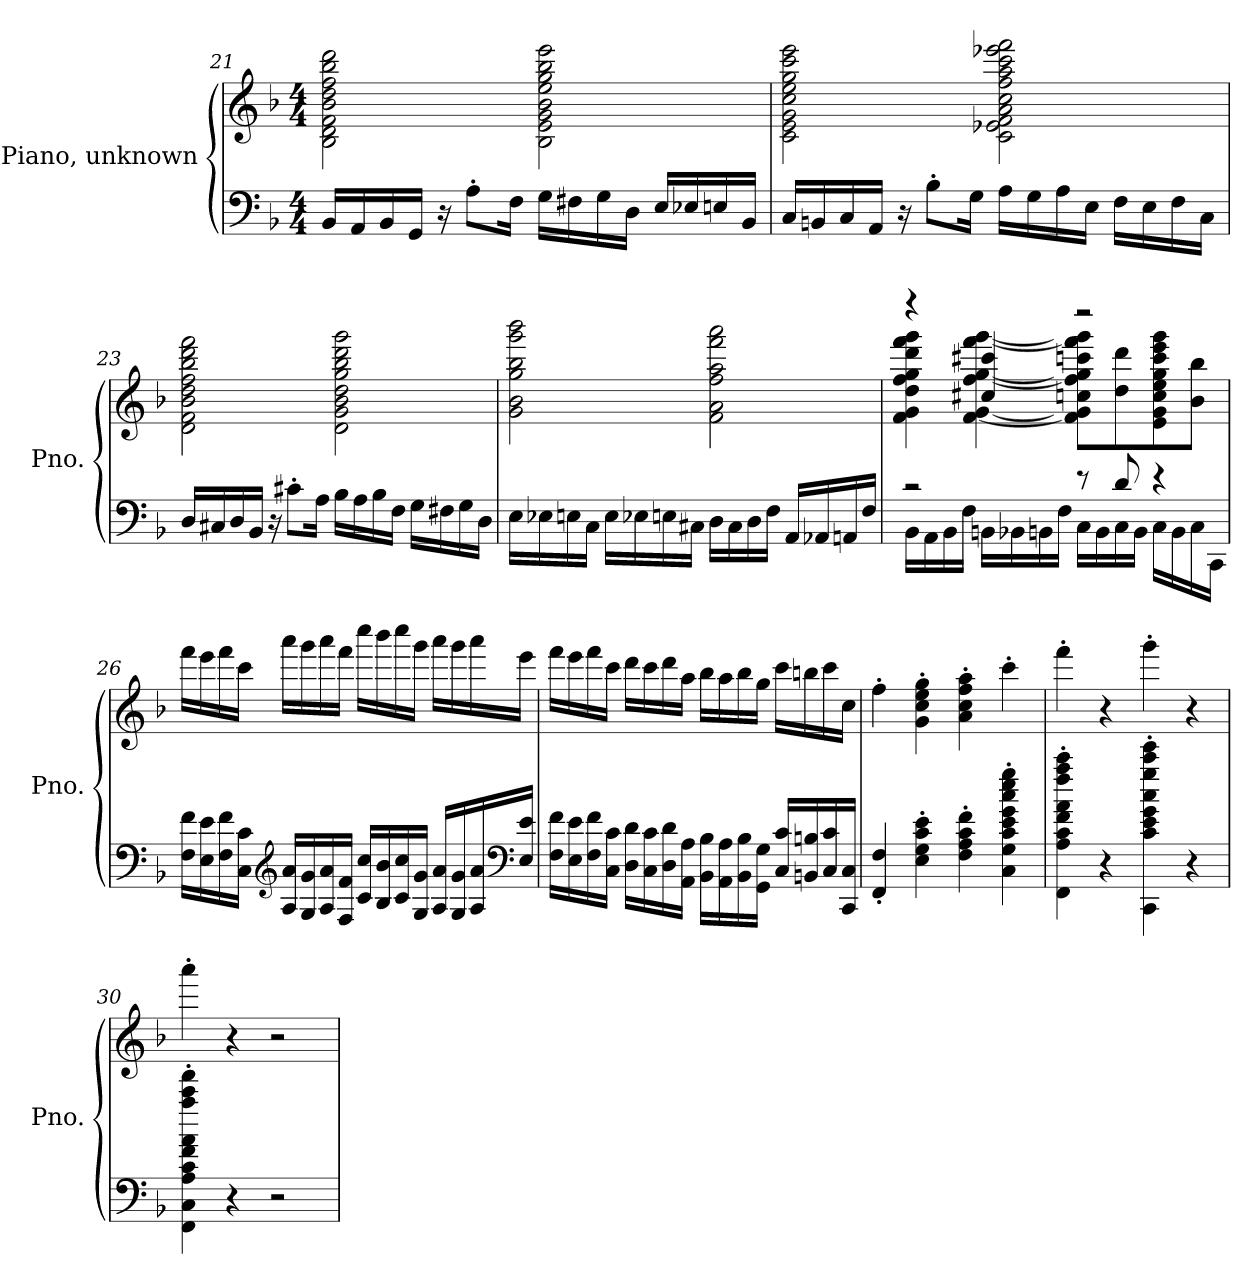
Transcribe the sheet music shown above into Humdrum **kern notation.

**kern	**kern
*part1	*part1
*staff2	*staff1
*I"Piano, unknown	*
*I'Pno.	*
*clefF4	*clefG2
*k[b-]	*k[b-]
*M4/4	*M4/4
=21	=21
16BB-/LL	2B-\ 2d\ 2f\ 2b-\ 2dd\ 2ff\ 2bb-\ 2ddd\
16AA/	.
16BB-/	.
16GG/JJ	.
16r	.
8A'\L	.
16F\Jk	.
16G\LL	2B-\ 2e\ 2g\ 2b-\ 2ee\ 2gg\ 2bb-\ 2eee\
16F#X\	.
16G\	.
16D\JJ	.
16E/LL	.
16E-X/	.
16En/	.
16BB-/JJ	.
!!LO:LB:g=z
=22	=22
16C/LL	2c\ 2e\ 2g\ 2cc\ 2ee\ 2gg\ 2ccc\ 2eee\
16BBn/	.
16C/	.
16AA/JJ	.
16r	.
8B-'\L	.
16G\Jk	.
16A\LL	2c\ 2e-X\ 2f\ 2a\ 2cc\ 2ff\ 2aa\ 2ccc\ 2eee-X\ 2fff\
16G\	.
16A\	.
16E\JJ	.
16F\LL	.
16E\	.
16F\	.
16C\JJ	.
=23	=23
16D/LL	2d\ 2f\ 2b-\ 2dd\ 2ff\ 2bb-\ 2ddd\ 2fff\
16C#X/	.
16D/	.
16BB-/JJ	.
16r	.
8c#X'\L	.
16A\Jk	.
16B-\LL	2d\ 2g\ 2b-\ 2dd\ 2gg\ 2bb-\ 2ddd\ 2ggg\
16A\	.
16B-\	.
16F\JJ	.
16G\LL	.
16F#X\	.
16G\	.
16D\JJ	.
!!LO:LB:g=z
=24	=24
16E\LL	2g\ 2b-\ 2gg\ 2bb-\ 2ggg\ 2bbb-\
16E-X\	.
16En\	.
16C\JJ	.
16E\LL	.
16E-X\	.
16En\	.
16C#X\JJ	.
16D\LL	2f\ 2a\ 2ff\ 2aa\ 2fff\ 2aaa\
16C#\	.
16D\	.
16F\JJ	.
16AA/LL	.
16AA-X/	.
16AAn/	.
16F/JJ	.
=25	=25
*^	*^
2r	16BB-\LL	4r	4f\ 4g\ 4dd\ 4ff\ 4gg\ 4ddd\ 4fff\ 4ggg\
.	16AA\	.	.
.	16BB-\	.	.
.	16F\JJ	.	.
.	16BBn\LL	4cc#X/ 4ccc#X/	[4f\ [4g\ [4ff\ [4gg\ [4fff\ [4ggg\
.	16BB-X\	.	.
.	16BBn\	.	.
.	16F\JJ	.	.
8r	16C\LL	2r	8f\] 8g\] 8ccn\ 8ff\] 8gg\] 8cccn\ 8fff\] 8ggg\]L
.	16BB\	.	.
8d/	16C\	.	8dd\ 8ddd\
.	16BB\JJ	.	.
4r	16C\LL	.	8e\ 8g\ 8cc\ 8ee\ 8gg\ 8ccc\ 8eee\ 8ggg\
.	16BB\	.	.
.	16C\	.	8b-\ 8bb-\J
.	16CC\JJ	.	.
*v	*v	*	*
*	*v	*v
!!LO:LB:g=z
=26	=26
16F\ 16f\LL	16fff\LL
16E\ 16e\	16eee\
16F\ 16f\	16fff\
16C\ 16c\JJ	16ccc\JJ
*clefG2	*
16A/ 16a/LL	16aaa\LL
16G/ 16g/	16ggg\
16A/ 16a/	16aaa\
16F/ 16f/JJ	16fff\JJ
16c/ 16cc/LL	16cccc\LL
16B-/ 16b-/	16bbb-\
16c/ 16cc/	16cccc\
16G/ 16g/JJ	16ggg\JJ
16A/ 16a/LL	16aaa\LL
16G/ 16g/	16ggg\
16A/ 16a/	16aaa\
*clefF4	*
16E/ 16e/JJ	16eee\JJ
=27	=27
16F\ 16f\LL	16fff\LL
16E\ 16e\	16eee\
16F\ 16f\	16fff\
16C\ 16c\JJ	16ccc\JJ
16D\ 16d\LL	16ddd\LL
16C\ 16c\	16ccc\
16D\ 16d\	16ddd\
16AA\ 16A\JJ	16aa\JJ
16BB-\ 16B-\LL	16bb-\LL
16AA\ 16A\	16aa\
16BB-\ 16B-\	16bb-\
16GG\ 16G\JJ	16gg\JJ
16C/ 16c/LL	16ccc\LL
16BBn/ 16Bn/	16bbn\
16C/ 16c/	16ccc\
16CC/ 16C/JJ	16cc\JJ
!!LO:LB:g=z
=28	=28
4FF/' 4F/'	4ff'\
4E\' 4G\' 4c\' 4e\'	4g\' 4cc\' 4ee\' 4gg\'
4F\' 4A\' 4c\' 4f\'	4a\' 4cc\' 4ff\' 4aa\'
4C\' 4G\' 4c\' 4e\' 4g\' 4cc\' 4ee\' 4gg\'	4ccc'\
=29	=29
4FF\' 4A\' 4c\' 4f\' 4a\' 4ff\' 4aa\' 4ccc\'	4fff'\
4r	4r
4CC\' 4c\' 4e\' 4g\' 4cc\' 4gg\' 4ccc\' 4eee\'	4ggg'\
4r	4r
=30	=30
4FF\' 4C\' 4A\' 4c\' 4f\' 4a\' 4aa\' 4ccc\' 4fff\'	4aaa'\
4r	4r
2r	2r
=	=
*-	*-
